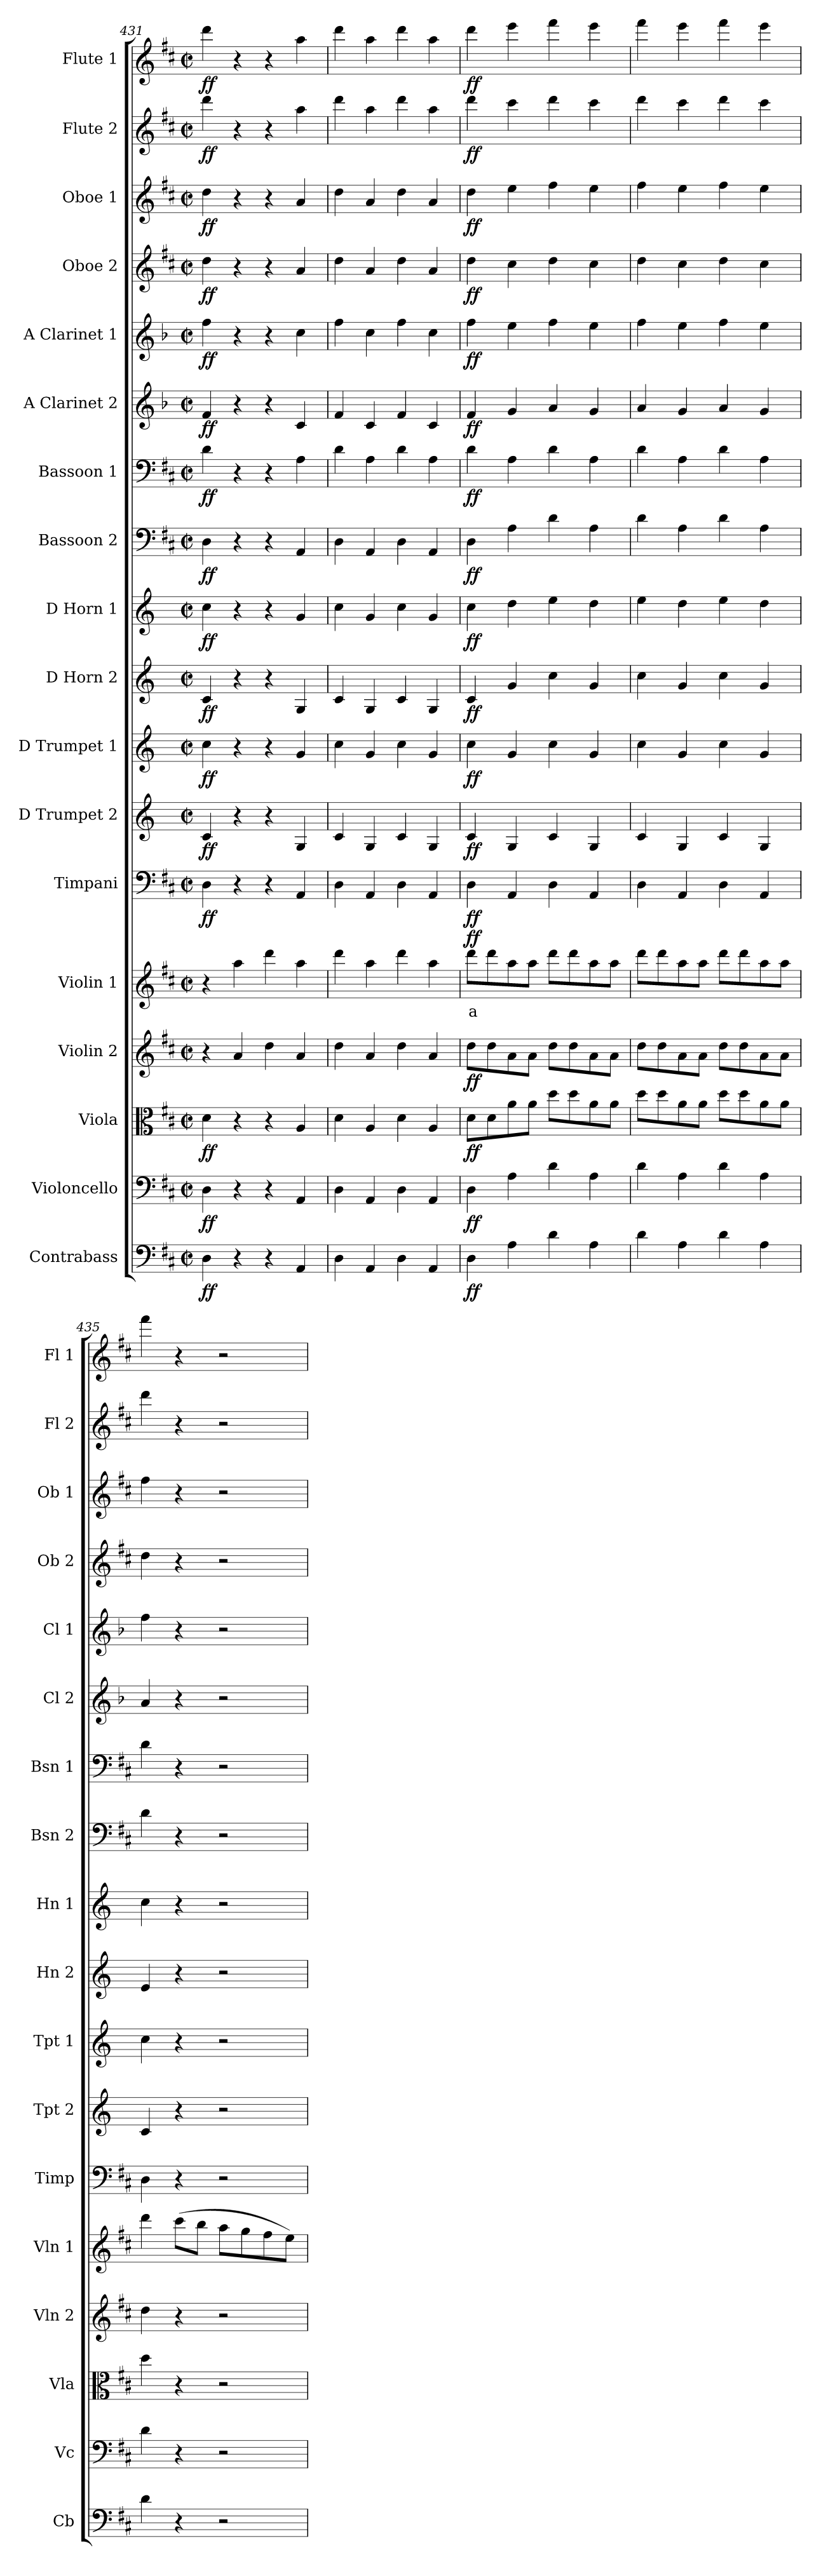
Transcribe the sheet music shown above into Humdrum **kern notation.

**kern	**dynam	**kern	**dynam	**kern	**dynam	**kern	**dynam	**kern	**text	**dynam	**kern	**dynam	**kern	**dynam	**kern	**dynam	**kern	**dynam	**kern	**dynam	**kern	**dynam	**kern	**dynam	**kern	**dynam	**kern	**dynam	**kern	**dynam	**kern	**dynam	**kern	**dynam	**kern	**dynam
*part18	*part18	*part17	*part17	*part16	*part16	*part15	*part15	*part14	*part14	*part14	*part13	*part13	*part12	*part12	*part11	*part11	*part10	*part10	*part9	*part9	*part8	*part8	*part7	*part7	*part6	*part6	*part5	*part5	*part4	*part4	*part3	*part3	*part2	*part2	*part1	*part1
*staff18	*staff18	*staff17	*staff17	*staff16	*staff16	*staff15	*staff15	*staff14	*staff14	*staff14	*staff13	*staff13	*staff12	*staff12	*staff11	*staff11	*staff10	*staff10	*staff9	*staff9	*staff8	*staff8	*staff7	*staff7	*staff6	*staff6	*staff5	*staff5	*staff4	*staff4	*staff3	*staff3	*staff2	*staff2	*staff1	*staff1
*I"Contrabass	*	*I"Violoncello	*	*I"Viola	*	*I"Violin 2	*	*I"Violin 1	*	*	*I"Timpani	*	*I"D Trumpet 2	*	*I"D Trumpet 1	*	*I"D Horn 2	*	*I"D Horn 1	*	*I"Bassoon 2	*	*I"Bassoon 1	*	*I"A Clarinet 2	*	*I"A Clarinet 1	*	*I"Oboe 2	*	*I"Oboe 1	*	*I"Flute 2	*	*I"Flute 1	*
*I'Cb	*	*I'Vc	*	*I'Vla	*	*I'Vln 2	*	*I'Vln 1	*	*	*I'Timp	*	*I'Tpt 2	*	*I'Tpt 1	*	*I'Hn 2	*	*I'Hn 1	*	*I'Bsn 2	*	*I'Bsn 1	*	*I'Cl 2	*	*I'Cl 1	*	*I'Ob 2	*	*I'Ob 1	*	*I'Fl 2	*	*I'Fl 1	*
*clefF4	*	*clefF4	*	*clefC3	*	*clefG2	*	*clefG2	*	*	*clefF4	*	*clefG2	*	*clefG2	*	*clefG2	*	*clefG2	*	*clefF4	*	*clefF4	*	*clefG2	*	*clefG2	*	*clefG2	*	*clefG2	*	*clefG2	*	*clefG2	*
*ITrd7c12	*	*	*	*	*	*	*	*	*	*	*	*	*ITrd-1c-2	*	*ITrd-1c-2	*	*ITrd6c10	*	*ITrd6c10	*	*	*	*	*	*ITrd2c3	*	*ITrd2c3	*	*	*	*	*	*	*	*	*
*k[f#c#]	*	*k[f#c#]	*	*k[f#c#]	*	*k[f#c#]	*	*k[f#c#]	*	*	*k[f#c#]	*	*k[f#c#]	*	*k[f#c#]	*	*k[f#c#]	*	*k[f#c#]	*	*k[f#c#]	*	*k[f#c#]	*	*k[f#c#]	*	*k[f#c#]	*	*k[f#c#]	*	*k[f#c#]	*	*k[f#c#]	*	*k[f#c#]	*
*M2/2	*	*M2/2	*	*M2/2	*	*M2/2	*	*M2/2	*	*	*M2/2	*	*M2/2	*	*M2/2	*	*M2/2	*	*M2/2	*	*M2/2	*	*M2/2	*	*M2/2	*	*M2/2	*	*M2/2	*	*M2/2	*	*M2/2	*	*M2/2	*
*met(c|)	*	*met(c|)	*	*met(c|)	*	*met(c|)	*	*met(c|)	*	*	*met(c|)	*	*met(c|)	*	*met(c|)	*	*met(c|)	*	*met(c|)	*	*met(c|)	*	*met(c|)	*	*met(c|)	*	*met(c|)	*	*met(c|)	*	*met(c|)	*	*met(c|)	*	*met(c|)	*
=431	=431	=431	=431	=431	=431	=431	=431	=431	=431	=431	=431	=431	=431	=431	=431	=431	=431	=431	=431	=431	=431	=431	=431	=431	=431	=431	=431	=431	=431	=431	=431	=431	=431	=431	=431	=431
!	!LO:DY:b	!	!LO:DY:b	!	!LO:DY:b	!	!	!	!	!	!	!LO:DY:b	!	!LO:DY:b	!	!LO:DY:b	!	!LO:DY:b	!	!LO:DY:b	!	!LO:DY:b	!	!LO:DY:b	!	!LO:DY:b	!	!LO:DY:b	!	!LO:DY:b	!	!LO:DY:b	!	!LO:DY:b	!	!LO:DY:b
4DD\	ff	4D\	ff	4d\	ff	4r	.	4r	.	.	4D\	ff	4d/	ff	4dd\	ff	4D/	ff	4d\	ff	4D\	ff	4d\	ff	4d/	ff	4dd\	ff	4dd\	ff	4dd\	ff	4ddd\	ff	4ddd\	ff
4r	.	4r	.	4r	.	4a/	.	4aa\	.	.	4r	.	4r	.	4r	.	4r	.	4r	.	4r	.	4r	.	4r	.	4r	.	4r	.	4r	.	4r	.	4r	.
4r	.	4r	.	4r	.	4dd\	.	4ddd\	.	.	4r	.	4r	.	4r	.	4r	.	4r	.	4r	.	4r	.	4r	.	4r	.	4r	.	4r	.	4r	.	4r	.
4AAA/	.	4AA/	.	4A/	.	4a/	.	4aa\	.	.	4AA/	.	4A/	.	4a/	.	4AA/	.	4A/	.	4AA/	.	4A\	.	4A/	.	4a\	.	4a/	.	4a/	.	4aa\	.	4aa\	.
=432	=432	=432	=432	=432	=432	=432	=432	=432	=432	=432	=432	=432	=432	=432	=432	=432	=432	=432	=432	=432	=432	=432	=432	=432	=432	=432	=432	=432	=432	=432	=432	=432	=432	=432	=432	=432
4DD\	.	4D\	.	4d\	.	4dd\	.	4ddd\	.	.	4D\	.	4d/	.	4dd\	.	4D/	.	4d\	.	4D\	.	4d\	.	4d/	.	4dd\	.	4dd\	.	4dd\	.	4ddd\	.	4ddd\	.
4AAA/	.	4AA/	.	4A/	.	4a/	.	4aa\	.	.	4AA/	.	4A/	.	4a/	.	4AA/	.	4A/	.	4AA/	.	4A\	.	4A/	.	4a\	.	4a/	.	4a/	.	4aa\	.	4aa\	.
4DD\	.	4D\	.	4d\	.	4dd\	.	4ddd\	.	.	4D\	.	4d/	.	4dd\	.	4D/	.	4d\	.	4D\	.	4d\	.	4d/	.	4dd\	.	4dd\	.	4dd\	.	4ddd\	.	4ddd\	.
4AAA/	.	4AA/	.	4A/	.	4a/	.	4aa\	.	.	4AA/	.	4A/	.	4a/	.	4AA/	.	4A/	.	4AA/	.	4A\	.	4A/	.	4a\	.	4a/	.	4a/	.	4aa\	.	4aa\	.
=433	=433	=433	=433	=433	=433	=433	=433	=433	=433	=433	=433	=433	=433	=433	=433	=433	=433	=433	=433	=433	=433	=433	=433	=433	=433	=433	=433	=433	=433	=433	=433	=433	=433	=433	=433	=433
!	!LO:DY:b	!	!LO:DY:b	!	!LO:DY:b	!	!LO:DY:b	!	!LO:LY:b:color=#FF0000	!LO:DY:b	!	!LO:DY:b	!	!LO:DY:b	!	!LO:DY:b	!	!LO:DY:b	!	!LO:DY:b	!	!LO:DY:b	!	!LO:DY:b	!	!LO:DY:b	!	!LO:DY:b	!	!LO:DY:b	!	!LO:DY:b	!	!LO:DY:b	!	!LO:DY:b
4DD\	ff	4D\	ff	8d\L	ff	8dd\L	ff	8ddd\L	a	ff	4D\	ff	4d/	ff	4dd\	ff	4D/	ff	4d\	ff	4D\	ff	4d\	ff	4d/	ff	4dd\	ff	4dd\	ff	4dd\	ff	4ddd\	ff	4ddd\	ff
.	.	.	.	8d\	.	8dd\	.	8ddd\	.	.	.	.	.	.	.	.	.	.	.	.	.	.	.	.	.	.	.	.	.	.	.	.	.	.	.	.
4AA\	.	4A\	.	8a\	.	8a\	.	8aa\	.	.	4AA/	.	4A/	.	4a/	.	4A/	.	4e\	.	4A\	.	4A\	.	4e/	.	4cc#\	.	4cc#\	.	4ee\	.	4ccc#\	.	4eee\	.
.	.	.	.	8a\J	.	8a\J	.	8aa\J	.	.	.	.	.	.	.	.	.	.	.	.	.	.	.	.	.	.	.	.	.	.	.	.	.	.	.	.
4D\	.	4d\	.	8dd\L	.	8dd\L	.	8ddd\L	.	.	4D\	.	4d/	.	4dd\	.	4d\	.	4f#\	.	4d\	.	4d\	.	4f#/	.	4dd\	.	4dd\	.	4ff#\	.	4ddd\	.	4fff#\	.
.	.	.	.	8dd\	.	8dd\	.	8ddd\	.	.	.	.	.	.	.	.	.	.	.	.	.	.	.	.	.	.	.	.	.	.	.	.	.	.	.	.
4AA\	.	4A\	.	8a\	.	8a\	.	8aa\	.	.	4AA/	.	4A/	.	4a/	.	4A/	.	4e\	.	4A\	.	4A\	.	4e/	.	4cc#\	.	4cc#\	.	4ee\	.	4ccc#\	.	4eee\	.
.	.	.	.	8a\J	.	8a\J	.	8aa\J	.	.	.	.	.	.	.	.	.	.	.	.	.	.	.	.	.	.	.	.	.	.	.	.	.	.	.	.
=434	=434	=434	=434	=434	=434	=434	=434	=434	=434	=434	=434	=434	=434	=434	=434	=434	=434	=434	=434	=434	=434	=434	=434	=434	=434	=434	=434	=434	=434	=434	=434	=434	=434	=434	=434	=434
4D\	.	4d\	.	8dd\L	.	8dd\L	.	8ddd\L	.	.	4D\	.	4d/	.	4dd\	.	4d\	.	4f#\	.	4d\	.	4d\	.	4f#/	.	4dd\	.	4dd\	.	4ff#\	.	4ddd\	.	4fff#\	.
.	.	.	.	8dd\	.	8dd\	.	8ddd\	.	.	.	.	.	.	.	.	.	.	.	.	.	.	.	.	.	.	.	.	.	.	.	.	.	.	.	.
4AA\	.	4A\	.	8a\	.	8a\	.	8aa\	.	.	4AA/	.	4A/	.	4a/	.	4A/	.	4e\	.	4A\	.	4A\	.	4e/	.	4cc#\	.	4cc#\	.	4ee\	.	4ccc#\	.	4eee\	.
.	.	.	.	8a\J	.	8a\J	.	8aa\J	.	.	.	.	.	.	.	.	.	.	.	.	.	.	.	.	.	.	.	.	.	.	.	.	.	.	.	.
4D\	.	4d\	.	8dd\L	.	8dd\L	.	8ddd\L	.	.	4D\	.	4d/	.	4dd\	.	4d\	.	4f#\	.	4d\	.	4d\	.	4f#/	.	4dd\	.	4dd\	.	4ff#\	.	4ddd\	.	4fff#\	.
.	.	.	.	8dd\	.	8dd\	.	8ddd\	.	.	.	.	.	.	.	.	.	.	.	.	.	.	.	.	.	.	.	.	.	.	.	.	.	.	.	.
4AA\	.	4A\	.	8a\	.	8a\	.	8aa\	.	.	4AA/	.	4A/	.	4a/	.	4A/	.	4e\	.	4A\	.	4A\	.	4e/	.	4cc#\	.	4cc#\	.	4ee\	.	4ccc#\	.	4eee\	.
.	.	.	.	8a\J	.	8a\J	.	8aa\J	.	.	.	.	.	.	.	.	.	.	.	.	.	.	.	.	.	.	.	.	.	.	.	.	.	.	.	.
=435	=435	=435	=435	=435	=435	=435	=435	=435	=435	=435	=435	=435	=435	=435	=435	=435	=435	=435	=435	=435	=435	=435	=435	=435	=435	=435	=435	=435	=435	=435	=435	=435	=435	=435	=435	=435
4D\	.	4d\	.	4dd\	.	4dd\	.	4ddd\	.	.	4D\	.	4d/	.	4dd\	.	4F#/	.	4d\	.	4d\	.	4d\	.	4f#/	.	4dd\	.	4dd\	.	4ff#\	.	4ddd\	.	4fff#\	.
4r	.	4r	.	4r	.	4r	.	(8ccc#\L	.	.	4r	.	4r	.	4r	.	4r	.	4r	.	4r	.	4r	.	4r	.	4r	.	4r	.	4r	.	4r	.	4r	.
.	.	.	.	.	.	.	.	8bb\J	.	.	.	.	.	.	.	.	.	.	.	.	.	.	.	.	.	.	.	.	.	.	.	.	.	.	.	.
2r	.	2r	.	2r	.	2r	.	8aa\L	.	.	2r	.	2r	.	2r	.	2r	.	2r	.	2r	.	2r	.	2r	.	2r	.	2r	.	2r	.	2r	.	2r	.
.	.	.	.	.	.	.	.	8gg\	.	.	.	.	.	.	.	.	.	.	.	.	.	.	.	.	.	.	.	.	.	.	.	.	.	.	.	.
.	.	.	.	.	.	.	.	8ff#\	.	.	.	.	.	.	.	.	.	.	.	.	.	.	.	.	.	.	.	.	.	.	.	.	.	.	.	.
.	.	.	.	.	.	.	.	8ee\J)	.	.	.	.	.	.	.	.	.	.	.	.	.	.	.	.	.	.	.	.	.	.	.	.	.	.	.	.
=	=	=	=	=	=	=	=	=	=	=	=	=	=	=	=	=	=	=	=	=	=	=	=	=	=	=	=	=	=	=	=	=	=	=	=	=
*-	*-	*-	*-	*-	*-	*-	*-	*-	*-	*-	*-	*-	*-	*-	*-	*-	*-	*-	*-	*-	*-	*-	*-	*-	*-	*-	*-	*-	*-	*-	*-	*-	*-	*-	*-	*-
